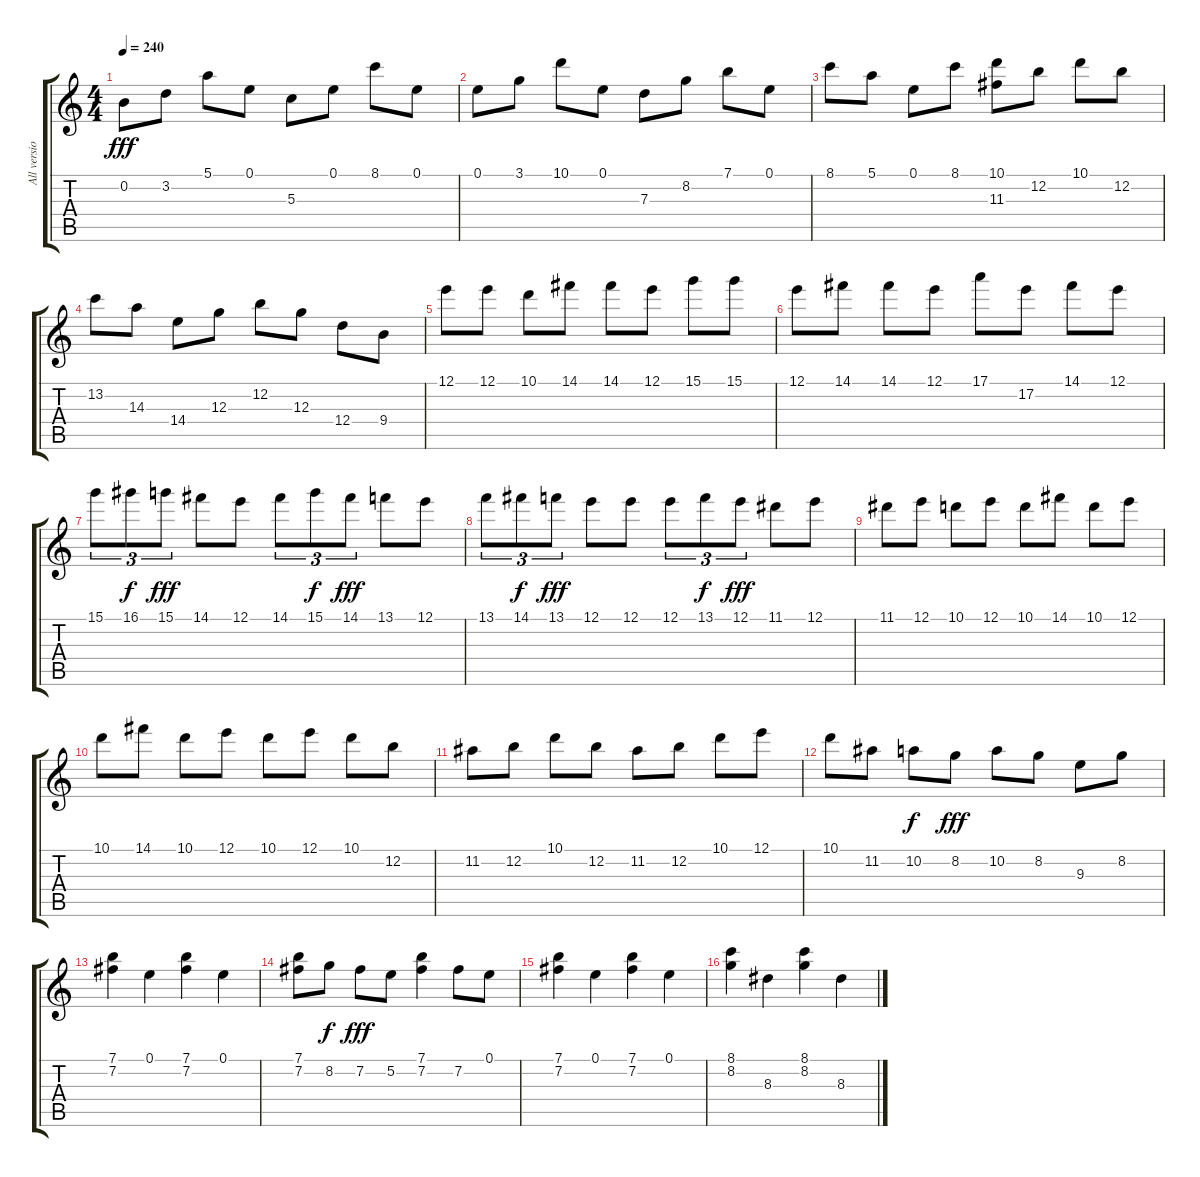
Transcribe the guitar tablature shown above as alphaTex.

\track ("All versions" "All versio") {instrument acousticguitarnylon}
\staff {score tabs}
\tuning (E4 B3 G3 D3 A2 E2) {hide}
\ts (4 4)
\tempo 240
\clef g2
\ks c
0.2.8{dy fff} 3.2.8 5.1.8 0.1.8 5.3.8 0.1.8 8.1.8 0.1.8 |
0.1.8 3.1.8 10.1.8 0.1.8 7.3.8 8.2.8 7.1.8 0.1.8 |
8.1.8 5.1.8 0.1.8 8.1.8 (10.1 11.3).8 12.2.8 10.1.8 12.2.8 |
13.2.8 14.3.8 14.4.8 12.3.8 12.2.8 12.3.8 12.4.8 9.4.8 |
12.1.8 12.1.8 10.1.8 14.1.8 14.1.8 12.1.8 15.1.8 15.1.8 |
12.1.8 14.1.8 14.1.8 12.1.8 17.1.8 17.2.8 14.1.8 12.1.8 |
15.1.8{tu (3 2)} 16.1.8{tu (3 2) dy f} 15.1.8{tu (3 2) dy fff} 14.1.8 12.1.8 14.1.8{tu (3 2)} 15.1.8{tu (3 2) dy f} 14.1.8{tu (3 2) dy fff} 13.1.8 12.1.8 |
13.1.8{tu (3 2)} 14.1.8{tu (3 2) dy f} 13.1.8{tu (3 2) dy fff} 12.1.8 12.1.8 12.1.8{tu (3 2)} 13.1.8{tu (3 2) dy f} 12.1.8{tu (3 2) dy fff} 11.1.8 12.1.8 |
11.1.8 12.1.8 10.1.8 12.1.8 10.1.8 14.1.8 10.1.8 12.1.8 |
10.1.8 14.1.8 10.1.8 12.1.8 10.1.8 12.1.8 10.1.8 12.2.8 |
11.2.8 12.2.8 10.1.8 12.2.8 11.2.8 12.2.8 10.1.8 12.1.8 |
10.1.8 11.2.8 10.2.8{dy f} 8.2.8{dy fff} 10.2.8 8.2.8 9.3.8 8.2.8 |
(7.1 7.2).4 0.1.4 (7.1 7.2).4 0.1.4 |
(7.1 7.2).8 8.2.8{dy f} 7.2.8{dy fff} 5.2.8 (7.1 7.2).4 7.2.8 0.1.8 |
(7.1 7.2).4 0.1.4 (7.1 7.2).4 0.1.4 |
(8.1 8.2).4 8.3.4 (8.1 8.2).4 8.3.4
